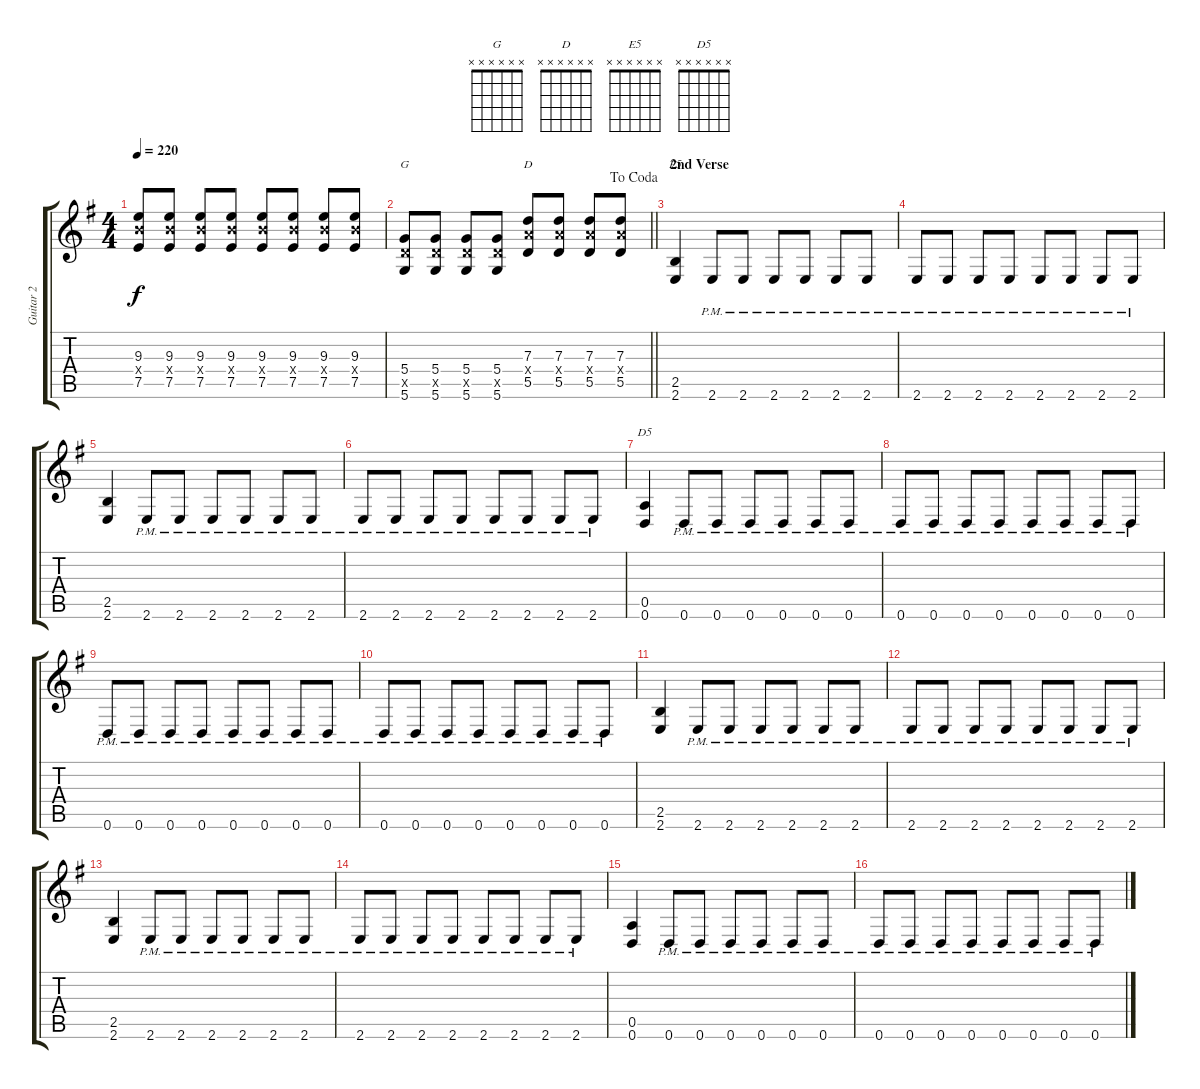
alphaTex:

\track ("Guitar 2" "Guitar 2") {instrument distortionguitar}
\staff {score tabs}
\tuning (E4 B3 G3 D3 A2 D2) {hide}
\chord ("G" x x x x x x)
\chord ("D" x x x x x x)
\chord ("E5" x x x x x x)
\chord ("D5" x x x x x x)
\ts (4 4)
\tempo 220
\clef g2
\ks eminor
(9.3 9.4{x} 7.5).8{dy f} (9.3 9.4{x} 7.5).8 (9.3 9.4{x} 7.5).8 (9.3 9.4{x} 7.5).8 (9.3 9.4{x} 7.5).8 (9.3 9.4{x} 7.5).8 (9.3 9.4{x} 7.5).8 (9.3 9.4{x} 7.5).8 |
\jump dacoda
\barLineRight lightlight
(5.4 5.5{x} 5.6).8{ch "G"} (5.4 5.5{x} 5.6).8 (5.4 5.5{x} 5.6).8 (5.4 5.5{x} 5.6).8 (7.3 7.4{x} 5.5).8{ch "D"} (7.3 7.4{x} 5.5).8 (7.3 7.4{x} 5.5).8 (7.3 7.4{x} 5.5).8 |
\section ("" "2nd Verse")
(2.5 2.6).4{ch "E5"} 2.6{pm}.8 2.6{pm}.8 2.6{pm}.8 2.6{pm}.8 2.6{pm}.8 2.6{pm}.8 |
2.6{pm}.8 2.6{pm}.8 2.6{pm}.8 2.6{pm}.8 2.6{pm}.8 2.6{pm}.8 2.6{pm}.8 2.6{pm}.8 |
(2.5 2.6).4 2.6{pm}.8 2.6{pm}.8 2.6{pm}.8 2.6{pm}.8 2.6{pm}.8 2.6{pm}.8 |
2.6{pm}.8 2.6{pm}.8 2.6{pm}.8 2.6{pm}.8 2.6{pm}.8 2.6{pm}.8 2.6{pm}.8 2.6{pm}.8 |
(0.5 0.6).4{ch "D5"} 0.6{pm}.8 0.6{pm}.8 0.6{pm}.8 0.6{pm}.8 0.6{pm}.8 0.6{pm}.8 |
0.6{pm}.8 0.6{pm}.8 0.6{pm}.8 0.6{pm}.8 0.6{pm}.8 0.6{pm}.8 0.6{pm}.8 0.6{pm}.8 |
0.6{pm}.8 0.6{pm}.8 0.6{pm}.8 0.6{pm}.8 0.6{pm}.8 0.6{pm}.8 0.6{pm}.8 0.6{pm}.8 |
0.6{pm}.8 0.6{pm}.8 0.6{pm}.8 0.6{pm}.8 0.6{pm}.8 0.6{pm}.8 0.6{pm}.8 0.6{pm}.8 |
(2.5 2.6).4 2.6{pm}.8 2.6{pm}.8 2.6{pm}.8 2.6{pm}.8 2.6{pm}.8 2.6{pm}.8 |
2.6{pm}.8 2.6{pm}.8 2.6{pm}.8 2.6{pm}.8 2.6{pm}.8 2.6{pm}.8 2.6{pm}.8 2.6{pm}.8 |
(2.5 2.6).4 2.6{pm}.8 2.6{pm}.8 2.6{pm}.8 2.6{pm}.8 2.6{pm}.8 2.6{pm}.8 |
2.6{pm}.8 2.6{pm}.8 2.6{pm}.8 2.6{pm}.8 2.6{pm}.8 2.6{pm}.8 2.6{pm}.8 2.6{pm}.8 |
(0.5 0.6).4 0.6{pm}.8 0.6{pm}.8 0.6{pm}.8 0.6{pm}.8 0.6{pm}.8 0.6{pm}.8 |
0.6{pm}.8 0.6{pm}.8 0.6{pm}.8 0.6{pm}.8 0.6{pm}.8 0.6{pm}.8 0.6{pm}.8 0.6{pm}.8
